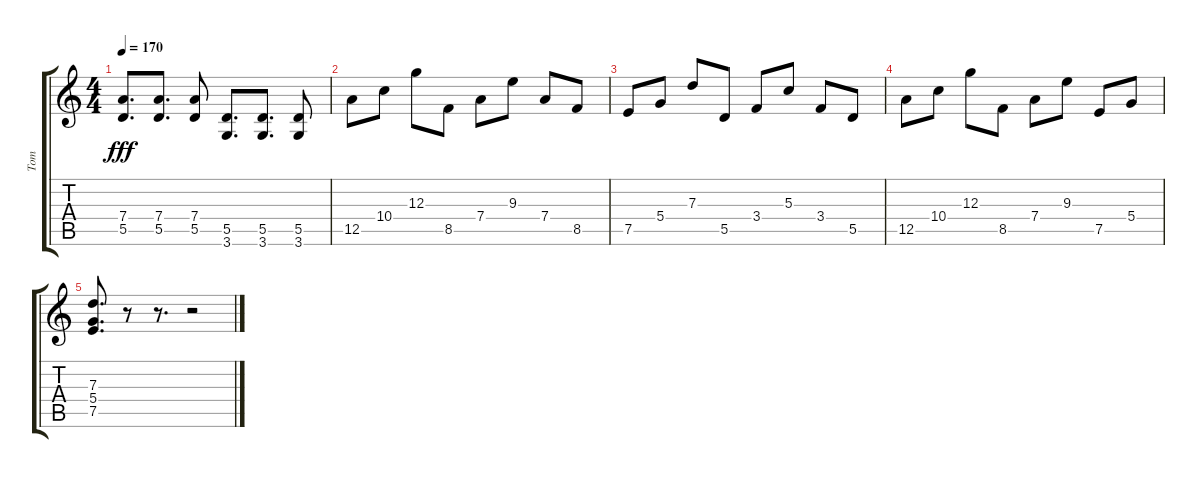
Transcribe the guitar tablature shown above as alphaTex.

\track ("Tom" "Tom") {instrument electricguitarjazz}
\staff {score tabs}
\tuning (E4 B3 G3 D3 A2 E2) {hide}
\ts (4 4)
\tempo 170
\clef g2
\ks c
(7.4 5.5).8{d dy fff} (7.4 5.5).8{d} (7.4 5.5).8 (5.5 3.6).8{d} (5.5 3.6).8{d} (5.5 3.6).8 |
12.5.8 10.4.8 12.3.8 8.5.8 7.4.8 9.3.8 7.4.8 8.5.8 |
7.5.8 5.4.8 7.3.8 5.5.8 3.4.8 5.3.8 3.4.8 5.5.8 |
12.5.8 10.4.8 12.3.8 8.5.8 7.4.8 9.3.8 7.5.8 5.4.8 |
(7.3 5.4 7.5).8{d} r.8 r.8{d} r.2
